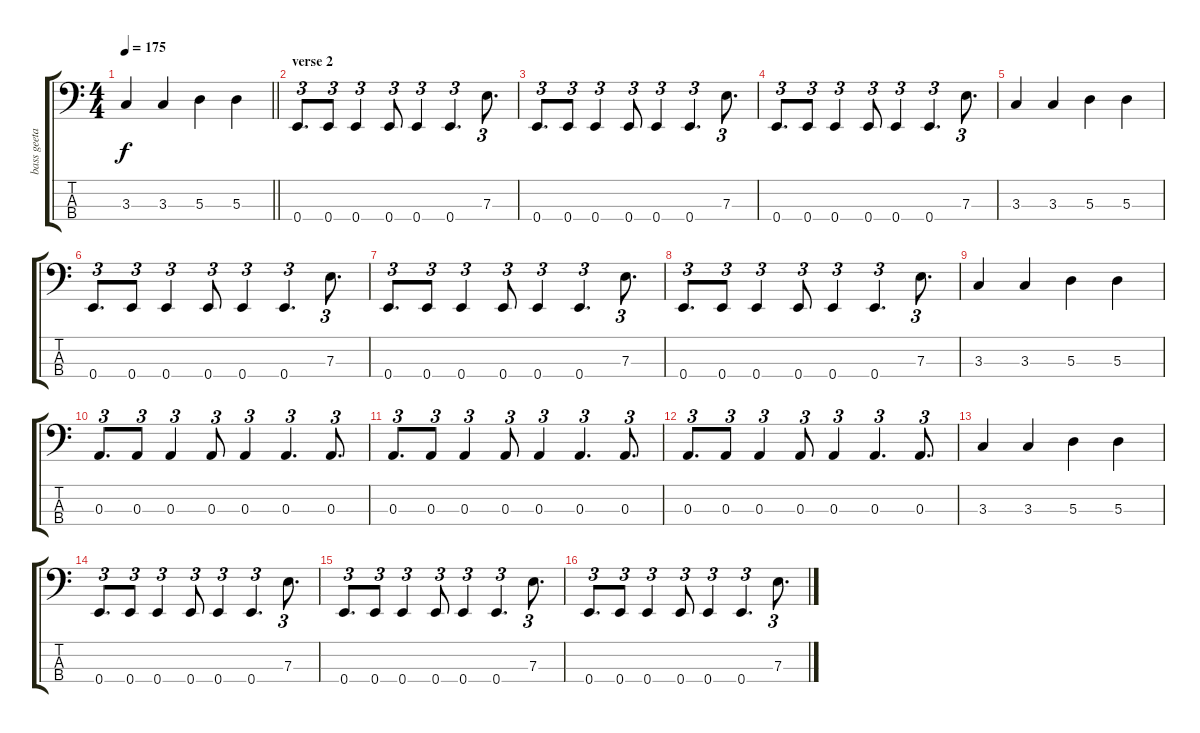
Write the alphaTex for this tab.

\track ("bass geetar" "bass geeta") {instrument electricbasspick}
\staff {score tabs}
\tuning (G2 D2 A1 E1) {hide}
\ts (4 4)
\tempo 175
\clef f4
\barLineRight lightlight
\ks c
3.3.4{dy f} 3.3.4 5.3.4 5.3.4 |
\section ("" "verse 2")
0.4.8{d tu (3 2)} 0.4.8{tu (3 2)} 0.4.4{tu (3 2)} 0.4.8{tu (3 2)} 0.4.4{tu (3 2)} 0.4.4{d tu (3 2)} 7.3.8{d tu (3 2)} |
0.4.8{d tu (3 2)} 0.4.8{tu (3 2)} 0.4.4{tu (3 2)} 0.4.8{tu (3 2)} 0.4.4{tu (3 2)} 0.4.4{d tu (3 2)} 7.3.8{d tu (3 2)} |
0.4.8{d tu (3 2)} 0.4.8{tu (3 2)} 0.4.4{tu (3 2)} 0.4.8{tu (3 2)} 0.4.4{tu (3 2)} 0.4.4{d tu (3 2)} 7.3.8{d tu (3 2)} |
3.3.4 3.3.4 5.3.4 5.3.4 |
0.4.8{d tu (3 2)} 0.4.8{tu (3 2)} 0.4.4{tu (3 2)} 0.4.8{tu (3 2)} 0.4.4{tu (3 2)} 0.4.4{d tu (3 2)} 7.3.8{d tu (3 2)} |
0.4.8{d tu (3 2)} 0.4.8{tu (3 2)} 0.4.4{tu (3 2)} 0.4.8{tu (3 2)} 0.4.4{tu (3 2)} 0.4.4{d tu (3 2)} 7.3.8{d tu (3 2)} |
0.4.8{d tu (3 2)} 0.4.8{tu (3 2)} 0.4.4{tu (3 2)} 0.4.8{tu (3 2)} 0.4.4{tu (3 2)} 0.4.4{d tu (3 2)} 7.3.8{d tu (3 2)} |
3.3.4 3.3.4 5.3.4 5.3.4 |
0.3.8{d tu (3 2)} 0.3.8{tu (3 2)} 0.3.4{tu (3 2)} 0.3.8{tu (3 2)} 0.3.4{tu (3 2)} 0.3.4{d tu (3 2)} 0.3.8{d tu (3 2)} |
0.3.8{d tu (3 2)} 0.3.8{tu (3 2)} 0.3.4{tu (3 2)} 0.3.8{tu (3 2)} 0.3.4{tu (3 2)} 0.3.4{d tu (3 2)} 0.3.8{d tu (3 2)} |
0.3.8{d tu (3 2)} 0.3.8{tu (3 2)} 0.3.4{tu (3 2)} 0.3.8{tu (3 2)} 0.3.4{tu (3 2)} 0.3.4{d tu (3 2)} 0.3.8{d tu (3 2)} |
3.3.4 3.3.4 5.3.4 5.3.4 |
0.4.8{d tu (3 2)} 0.4.8{tu (3 2)} 0.4.4{tu (3 2)} 0.4.8{tu (3 2)} 0.4.4{tu (3 2)} 0.4.4{d tu (3 2)} 7.3.8{d tu (3 2)} |
0.4.8{d tu (3 2)} 0.4.8{tu (3 2)} 0.4.4{tu (3 2)} 0.4.8{tu (3 2)} 0.4.4{tu (3 2)} 0.4.4{d tu (3 2)} 7.3.8{d tu (3 2)} |
0.4.8{d tu (3 2)} 0.4.8{tu (3 2)} 0.4.4{tu (3 2)} 0.4.8{tu (3 2)} 0.4.4{tu (3 2)} 0.4.4{d tu (3 2)} 7.3.8{d tu (3 2)}
